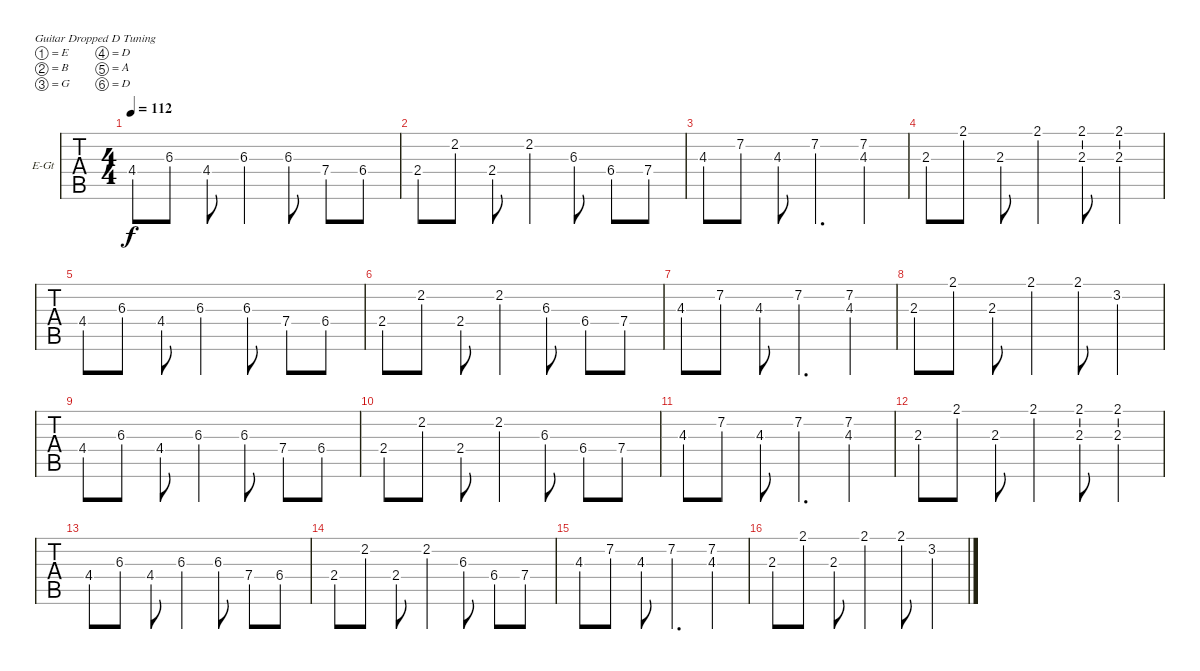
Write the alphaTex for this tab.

\defaultSystemsLayout 4
\bracketExtendMode groupsimilarinstruments
\firstSystemTrackNameOrientation horizontal
\otherSystemsTrackNameOrientation horizontal
\track ("melody gtr" "E-Gt") {instrument electricguitarclean}
\staff {tabs}
\tuning (E4 B3 G3 D3 A2 D2)
\ts (4 4)
\tempo 112
\clef g2
\scale
0.25
\ks c
4.4.8{dy f} 6.3.8 4.4.8 6.3.4 6.3.8 7.4.8 6.4.8 |
\scale
0.25 2.4.8 2.2.8 2.4.8 2.2.4 6.3.8 6.4.8 7.4.8 |
\scale
0.25 4.3.8 7.2.8 4.3.8 7.2.4{d} (4.3 7.2).4 |
\scale
0.25 2.3.8 2.1.8 2.3.8 2.1.4 (2.1 2.3).8 (2.1 2.3).4 |
\scale
0.25 4.4.8 6.3.8 4.4.8 6.3.4 6.3.8 7.4.8 6.4.8 |
\scale
0.25 2.4.8 2.2.8 2.4.8 2.2.4 6.3.8 6.4.8 7.4.8 |
\scale
0.25 4.3.8 7.2.8 4.3.8 7.2.4{d} (4.3 7.2).4 |
\scale
0.25 2.3.8 2.1.8 2.3.8 2.1.4 2.1.8 3.2.4 |
\scale
0.25 4.4.8 6.3.8 4.4.8 6.3.4 6.3.8 7.4.8 6.4.8 |
\scale
0.25 2.4.8 2.2.8 2.4.8 2.2.4 6.3.8 6.4.8 7.4.8 |
\scale
0.25 4.3.8 7.2.8 4.3.8 7.2.4{d} (4.3 7.2).4 |
2.3.8 2.1.8 2.3.8 2.1.4 (2.1 2.3).8 (2.1 2.3).4 |
4.4.8 6.3.8 4.4.8 6.3.4 6.3.8 7.4.8 6.4.8 |
2.4.8 2.2.8 2.4.8 2.2.4 6.3.8 6.4.8 7.4.8 |
4.3.8 7.2.8 4.3.8 7.2.4{d} (4.3 7.2).4 |
2.3.8 2.1.8 2.3.8 2.1.4 2.1.8 3.2.4
